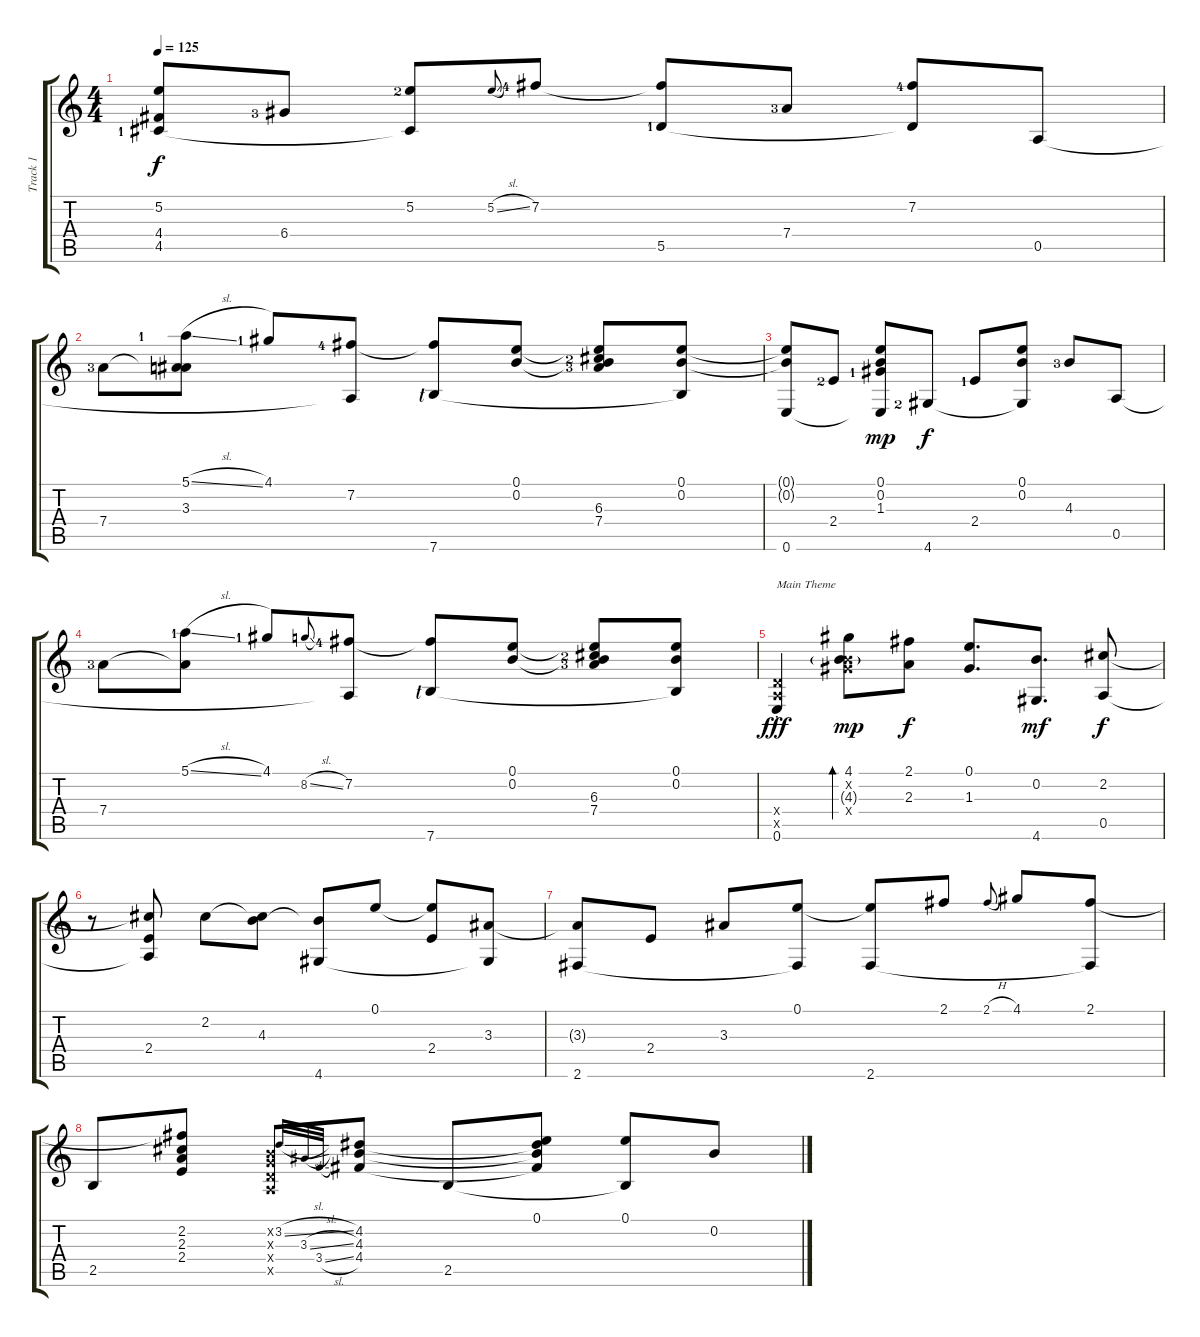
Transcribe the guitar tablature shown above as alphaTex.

\track ("Track 1" "Track 1") {instrument acousticguitarnylon}
\staff {score tabs}
\tuning (E4 B3 G3 D3 A2 E2) {hide}
\ts (4 4)
\tempo 125
\clef g2
\ks c
(5.2{t} 4.4{t} 4.5{lf 2}).8{dy f} 6.4{lf 4}.8 (5.2{lf 3} 4.5{t}).8 5.2{sl}.8{gr onbeat} 7.2{lf 5}.8 (7.2{t} 5.5{lf 2}).8 7.4{lf 4}.8 (7.2{lf 5} 5.5{t}).8 0.5.8 |
7.4{lf 4}.8 (5.1{sl lf 2} 3.3{t} 7.4{t}).8 4.1{lf 2}.8 (7.2{lf 5} 0.5{t}).8 (7.2{t} 7.6{lf 1}).8 (0.1 0.2).8 (0.1{t} 0.2{t} 6.3{lf 3} 7.4{lf 4}).8 (0.1 0.2 7.6{t}).8 |
(0.1{t} 0.2{t} 0.6).8 2.4{lf 3}.8 (0.1 0.2 1.3{lf 2} 0.6{t}).8{dy mp} 4.6{lf 3}.8{dy f} 2.4{lf 2}.8 (0.1 0.2 4.6{t}).8 4.3{lf 4}.8 0.5.8 |
7.4{lf 4}.8 (5.1{sl lf 2} 7.4{t}).8 4.1{lf 2}.8 8.2{sl}.8{gr onbeat} (7.2{lf 5} 0.5{t}).8 (7.2{t} 7.6{lf 1}).8 (0.1 0.2).8 (0.1{t} 0.2{t} 6.3{lf 3} 7.4{lf 4}).8 (0.1 0.2 7.6{t}).8 |
(0.4{x} 0.5{x} 0.6{st}).4{txt "Main Theme" dy fff} (4.1 0.2{x} 4.3{g} 6.4{x}).8{bd 480 dy mp} (2.1 2.3).8{dy f} (0.1 1.3).8{d} (0.2 4.6).8{d dy mf} (2.2 0.5).8{dy f} |
r.8 (2.2{t} 2.4 0.5{t}).8 2.2.8 (2.2{t} 4.3).8 (4.3{t} 4.6).8 0.1.8 (0.1{t} 2.4).8 (3.3 4.6{t}).8 |
(3.3{t} 2.6).8 2.4.8 3.3.8 (0.1 2.6{t}).8 (0.1{t} 2.6).8 2.1.8 2.1{h}.8{gr onbeat} 4.1.8 (2.1 2.6{t}).8 |
2.5.8 (2.1{t} 2.2 2.3 2.4).8 (0.2{x} 0.3{x} 0.4{x} 0.5{x}).8 3.2{sl}.32{gr onbeat} 3.3{sl}.32{gr onbeat} 3.4{sl}.32{gr onbeat} (4.2 4.3 4.4).8 2.5.8 (0.1 4.2{t} 4.3{t} 4.4{t}).8 (0.1 2.5{t}).8 0.2.8
